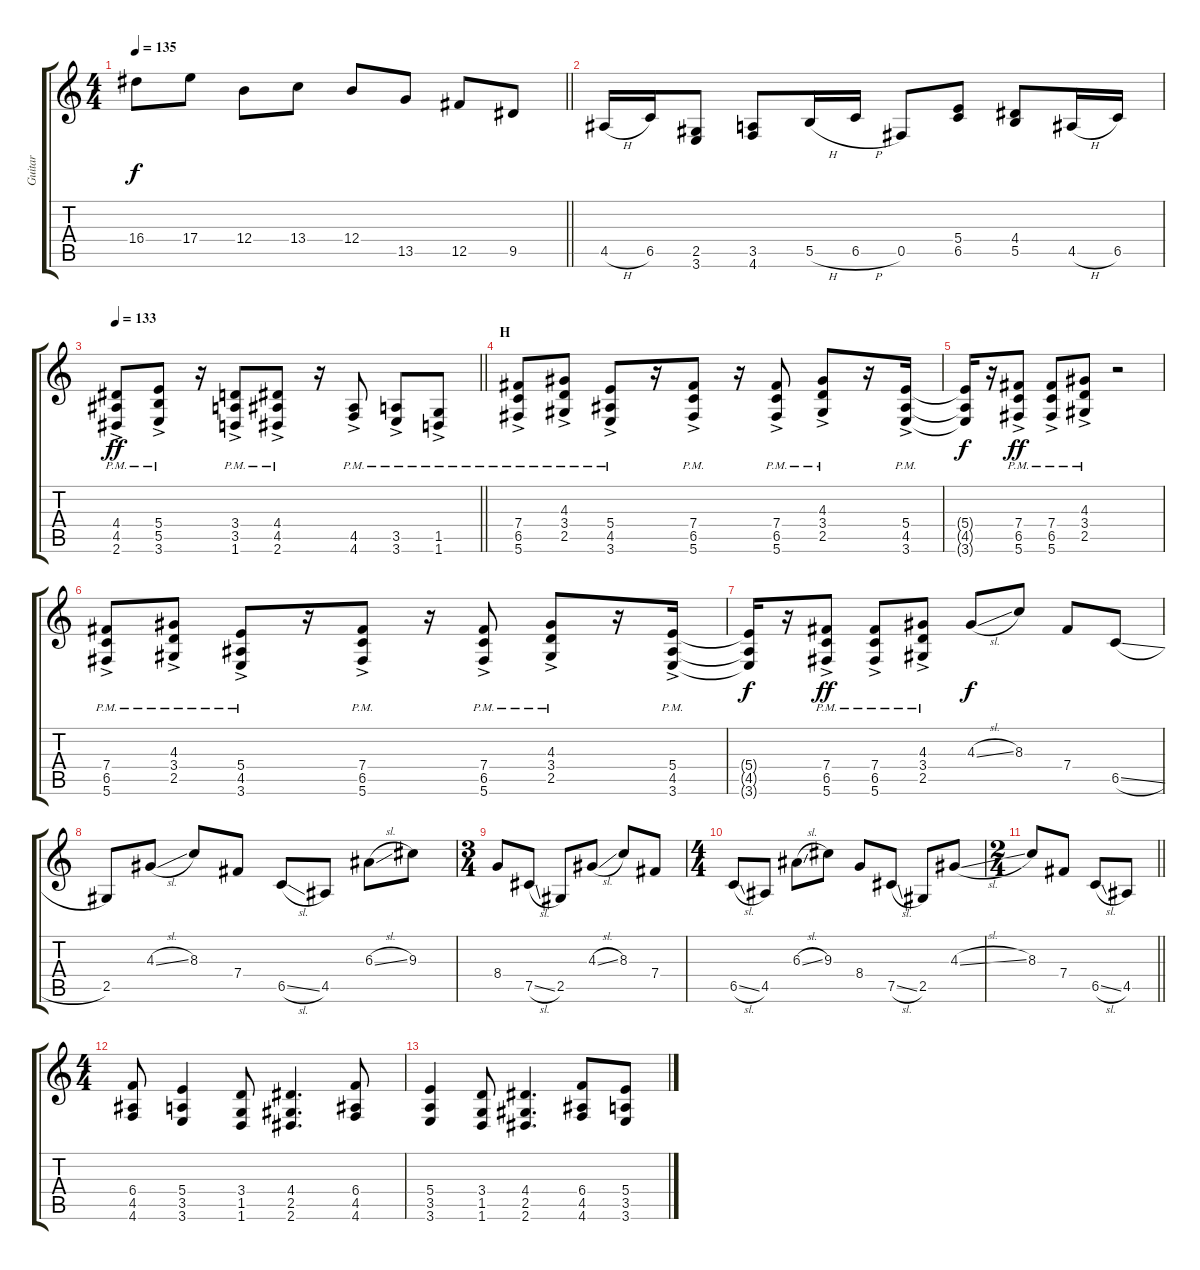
\track ("Guitar" "Guitar") {instrument distortionguitar}
\staff {score tabs}
\tuning (Db4 Ab3 E3 B2 Gb2 Db2) {hide}
\ts (4 4)
\tempo 135
\clef g2
\barLineRight lightlight
\ks c
16.4.8{dy f} 17.4.8 12.4.8 13.4.8 12.4.8 13.5.8 12.5.8 9.5.8 |
\section ("" "")
4.5{h}.16 6.5.16 (2.5 3.6).8 (3.5 4.6).8 5.5{h}.16 6.5{h}.16 0.5.8 (5.4 6.5).8 (4.4 5.5).8 4.5{h}.16 6.5.16 |
\tempo 133
\barLineRight lightlight
(4.4{ac pm} 4.5{ac pm} 2.6{ac pm}).8{dy ff} (5.4{ac pm} 5.5{ac pm} 3.6{ac pm}).8 r.16 (3.4{ac pm} 3.5{ac pm} 1.6{ac pm}).8 (4.4{ac pm} 4.5{ac pm} 2.6{ac pm}).8 r.16 (4.5{ac pm} 4.6{ac pm}).8 (3.5{ac pm} 3.6{ac pm}).8 (1.5{ac pm} 1.6{ac pm}).8 |
\section ("" "H")
(7.4{ac pm} 6.5{ac pm} 5.6{ac pm}).8 (4.3{ac pm} 3.4{ac pm} 2.5{ac pm}).8 (5.4{ac pm} 4.5{ac pm} 3.6{ac pm}).8 r.16 (7.4{ac pm} 6.5{ac pm} 5.6{ac pm}).8 r.16 (7.4{ac pm} 6.5{ac pm} 5.6{ac pm}).8 (4.3{ac pm} 3.4{ac pm} 2.5{ac pm}).8 r.16 (5.4{ac pm} 4.5{ac pm} 3.6{ac pm}).16 |
(5.4{t} 4.5{t} 3.6{t}).16{dy f} r.16 (7.4{ac pm} 6.5{ac pm} 5.6{ac pm}).8{dy ff} (7.4{ac pm} 6.5{ac pm} 5.6{ac pm}).8 (4.3{ac pm} 3.4{ac pm} 2.5{ac pm}).8 r.2 |
(7.4{ac pm} 6.5{ac pm} 5.6{ac pm}).8 (4.3{ac pm} 3.4{ac pm} 2.5{ac pm}).8 (5.4{ac pm} 4.5{ac pm} 3.6{ac pm}).8 r.16 (7.4{ac pm} 6.5{ac pm} 5.6{ac pm}).8 r.16 (7.4{ac pm} 6.5{ac pm} 5.6{ac pm}).8 (4.3{ac pm} 3.4{ac pm} 2.5{ac pm}).8 r.16 (5.4{ac pm} 4.5{ac pm} 3.6{ac pm}).16 |
(5.4{t} 4.5{t} 3.6{t}).16{dy f} r.16 (7.4{ac pm} 6.5{ac pm} 5.6{ac pm}).8{dy ff} (7.4{ac pm} 6.5{ac pm} 5.6{ac pm}).8 (4.3{ac pm} 3.4{ac pm} 2.5{ac pm}).8 4.3{sl}.8{dy f} 8.3.8 7.4.8 6.5{sl}.8 |
2.5.8 4.3{sl}.8 8.3.8 7.4.8 6.5{sl}.8 4.5.8 6.3{sl}.8 9.3.8 |
\ts (3 4)
8.4.8 7.5{sl}.8 2.5.8 4.3{sl}.8 8.3.8 7.4.8 |
\ts (4 4)
6.5{sl}.8 4.5.8 6.3{sl}.8 9.3.8 8.4.8 7.5{sl}.8 2.5.8 4.3{sl}.8 |
\ts (2 4)
\barLineRight lightlight
8.3.8 7.4.8 6.5{sl}.8 4.5.8 |
\ts (4 4)
\section ("" "")
(6.4 4.5 4.6).8 (5.4 3.5 3.6).4 (3.4 1.5 1.6).8 (4.4 2.5 2.6).4{d} (6.4 4.5 4.6).8 |
(5.4 3.5 3.6).4 (3.4 1.5 1.6).8 (4.4 2.5 2.6).4{d} (6.4 4.5 4.6).8 (5.4 3.5 3.6).8
